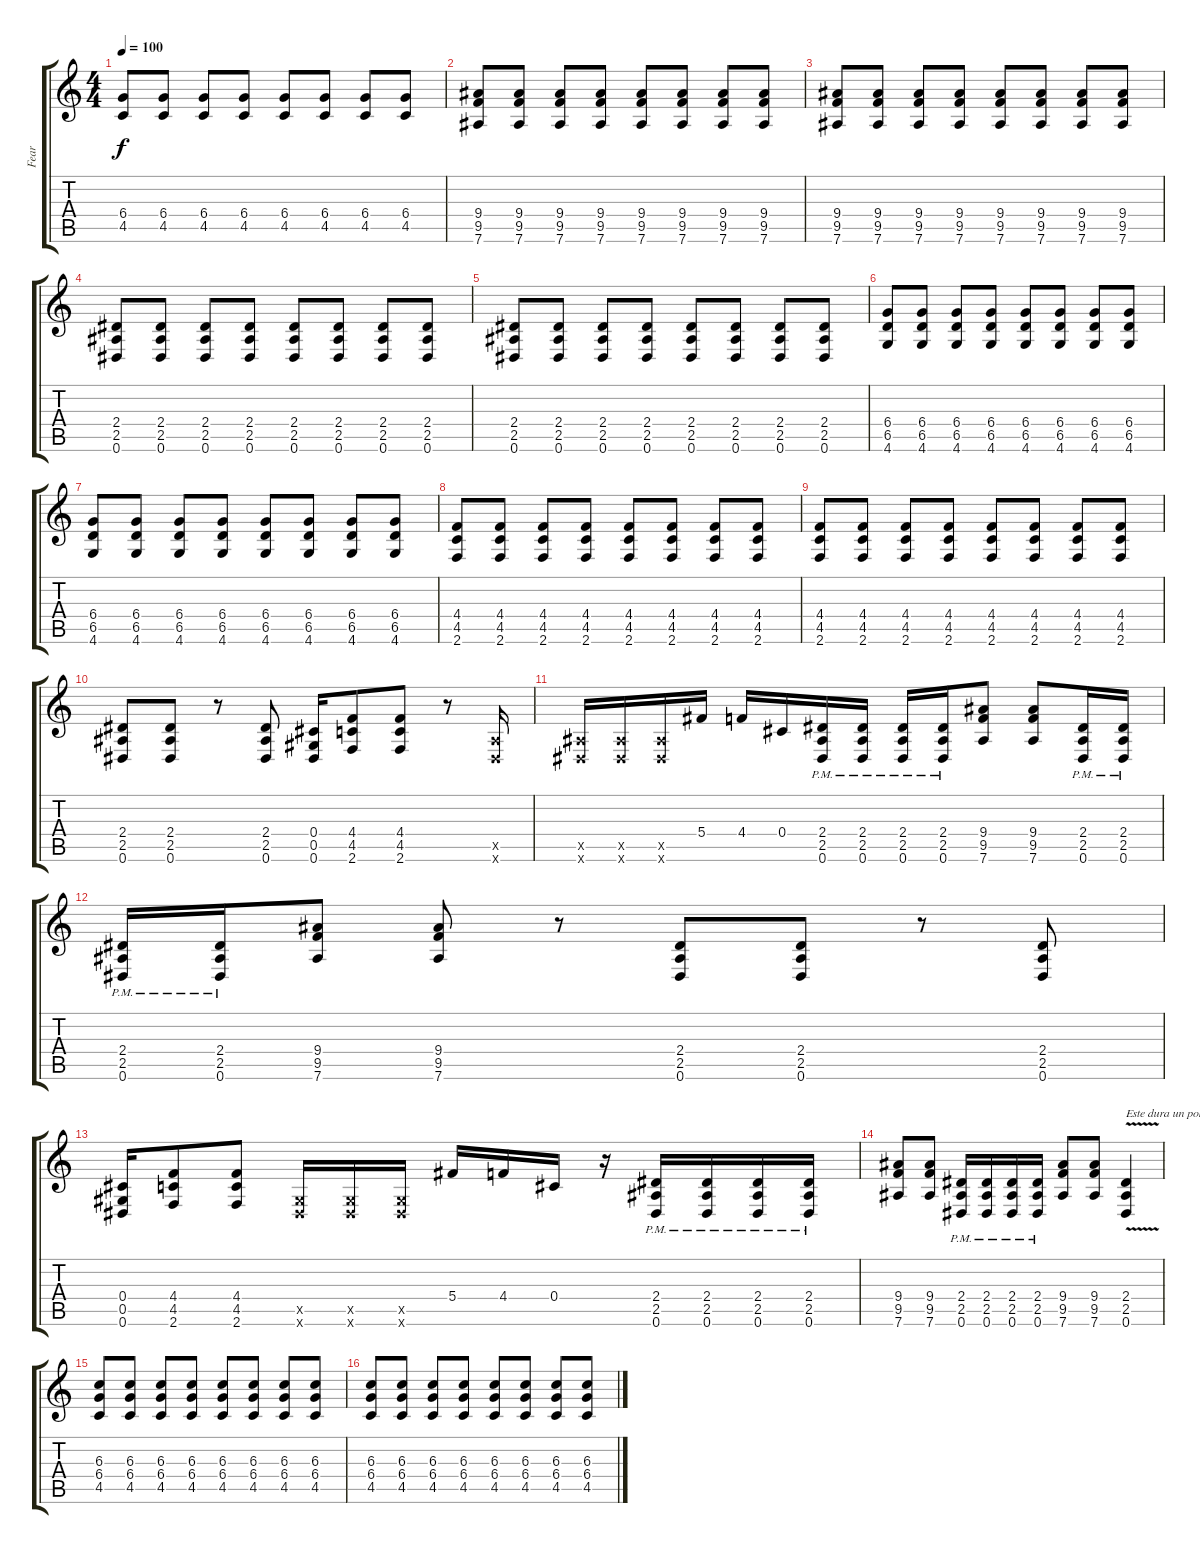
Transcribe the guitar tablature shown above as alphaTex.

\track ("Fear" "Fear") {instrument distortionguitar}
\staff {score tabs}
\tuning (Eb4 Bb3 Gb3 Db3 Ab2 Eb2) {hide}
\ts (4 4)
\tempo 100
\clef g2
\ks c
(6.4 4.5).8{dy f} (6.4 4.5).8 (6.4 4.5).8 (6.4 4.5).8 (6.4 4.5).8 (6.4 4.5).8 (6.4 4.5).8 (6.4 4.5).8 |
(9.4 9.5 7.6).8 (9.4 9.5 7.6).8 (9.4 9.5 7.6).8 (9.4 9.5 7.6).8 (9.4 9.5 7.6).8 (9.4 9.5 7.6).8 (9.4 9.5 7.6).8 (9.4 9.5 7.6).8 |
(9.4 9.5 7.6).8 (9.4 9.5 7.6).8 (9.4 9.5 7.6).8 (9.4 9.5 7.6).8 (9.4 9.5 7.6).8 (9.4 9.5 7.6).8 (9.4 9.5 7.6).8 (9.4 9.5 7.6).8 |
(2.4 2.5 0.6).8 (2.4 2.5 0.6).8 (2.4 2.5 0.6).8 (2.4 2.5 0.6).8 (2.4 2.5 0.6).8 (2.4 2.5 0.6).8 (2.4 2.5 0.6).8 (2.4 2.5 0.6).8 |
(2.4 2.5 0.6).8 (2.4 2.5 0.6).8 (2.4 2.5 0.6).8 (2.4 2.5 0.6).8 (2.4 2.5 0.6).8 (2.4 2.5 0.6).8 (2.4 2.5 0.6).8 (2.4 2.5 0.6).8 |
(6.4 6.5 4.6).8 (6.4 6.5 4.6).8 (6.4 6.5 4.6).8 (6.4 6.5 4.6).8 (6.4 6.5 4.6).8 (6.4 6.5 4.6).8 (6.4 6.5 4.6).8 (6.4 6.5 4.6).8 |
(6.4 6.5 4.6).8 (6.4 6.5 4.6).8 (6.4 6.5 4.6).8 (6.4 6.5 4.6).8 (6.4 6.5 4.6).8 (6.4 6.5 4.6).8 (6.4 6.5 4.6).8 (6.4 6.5 4.6).8 |
(4.4 4.5 2.6).8 (4.4 4.5 2.6).8 (4.4 4.5 2.6).8 (4.4 4.5 2.6).8 (4.4 4.5 2.6).8 (4.4 4.5 2.6).8 (4.4 4.5 2.6).8 (4.4 4.5 2.6).8 |
(4.4 4.5 2.6).8 (4.4 4.5 2.6).8 (4.4 4.5 2.6).8 (4.4 4.5 2.6).8 (4.4 4.5 2.6).8 (4.4 4.5 2.6).8 (4.4 4.5 2.6).8 (4.4 4.5 2.6).8 |
(2.4 2.5 0.6).8 (2.4 2.5 0.6).8 r.8 (2.4 2.5 0.6).8 (0.4 0.5 0.6).16 (4.4 4.5 2.6).8 (4.4 4.5 2.6).8 r.8 (2.5{x} 0.6{x}).16 |
(2.5{x} 0.6{x}).16 (2.5{x} 0.6{x}).16 (2.5{x} 0.6{x}).16 5.4.16 4.4.16 0.4.16 (2.4{pm} 2.5{pm} 0.6{pm}).16 (2.4{pm} 2.5{pm} 0.6{pm}).16 (2.4{pm} 2.5{pm} 0.6{pm}).16 (2.4{pm} 2.5{pm} 0.6{pm}).16 (9.4 9.5 7.6).8 (9.4 9.5 7.6).8 (2.4{pm} 2.5{pm} 0.6{pm}).16 (2.4{pm} 2.5{pm} 0.6{pm}).16 |
(2.4{pm} 2.5{pm} 0.6{pm}).16 (2.4{pm} 2.5{pm} 0.6{pm}).16 (9.4 9.5 7.6).8 (9.4 9.5 7.6).8 r.8 (2.4 2.5 0.6).8 (2.4 2.5 0.6).8 r.8 (2.4 2.5 0.6).8 |
(0.4 0.5 0.6).16 (4.4 4.5 2.6).8 (4.4 4.5 2.6).8 (0.5{x} 0.6{x}).16 (0.5{x} 0.6{x}).16 (0.5{x} 0.6{x}).16 5.4.16 4.4.16 0.4.16 r.16 (2.4{pm} 2.5{pm} 0.6{pm}).16 (2.4{pm} 2.5{pm} 0.6{pm}).16 (2.4{pm} 2.5{pm} 0.6{pm}).16 (2.4{pm} 2.5{pm} 0.6{pm}).16 |
(9.4 9.5 7.6).8 (9.4 9.5 7.6).8 (2.4{pm} 2.5{pm} 0.6{pm}).16 (2.4{pm} 2.5{pm} 0.6{pm}).16 (2.4{pm} 2.5{pm} 0.6{pm}).16 (2.4{pm} 2.5{pm} 0.6{pm}).16 (9.4 9.5 7.6).8 (9.4 9.5 7.6).8 (2.4{v} 2.5 0.6).4{txt "Este dura un poko mas :s"} |
(6.3 6.4 4.5).8 (6.3 6.4 4.5).8 (6.3 6.4 4.5).8 (6.3 6.4 4.5).8 (6.3 6.4 4.5).8 (6.3 6.4 4.5).8 (6.3 6.4 4.5).8 (6.3 6.4 4.5).8 |
(6.3 6.4 4.5).8 (6.3 6.4 4.5).8 (6.3 6.4 4.5).8 (6.3 6.4 4.5).8 (6.3 6.4 4.5).8 (6.3 6.4 4.5).8 (6.3 6.4 4.5).8 (6.3 6.4 4.5).8
